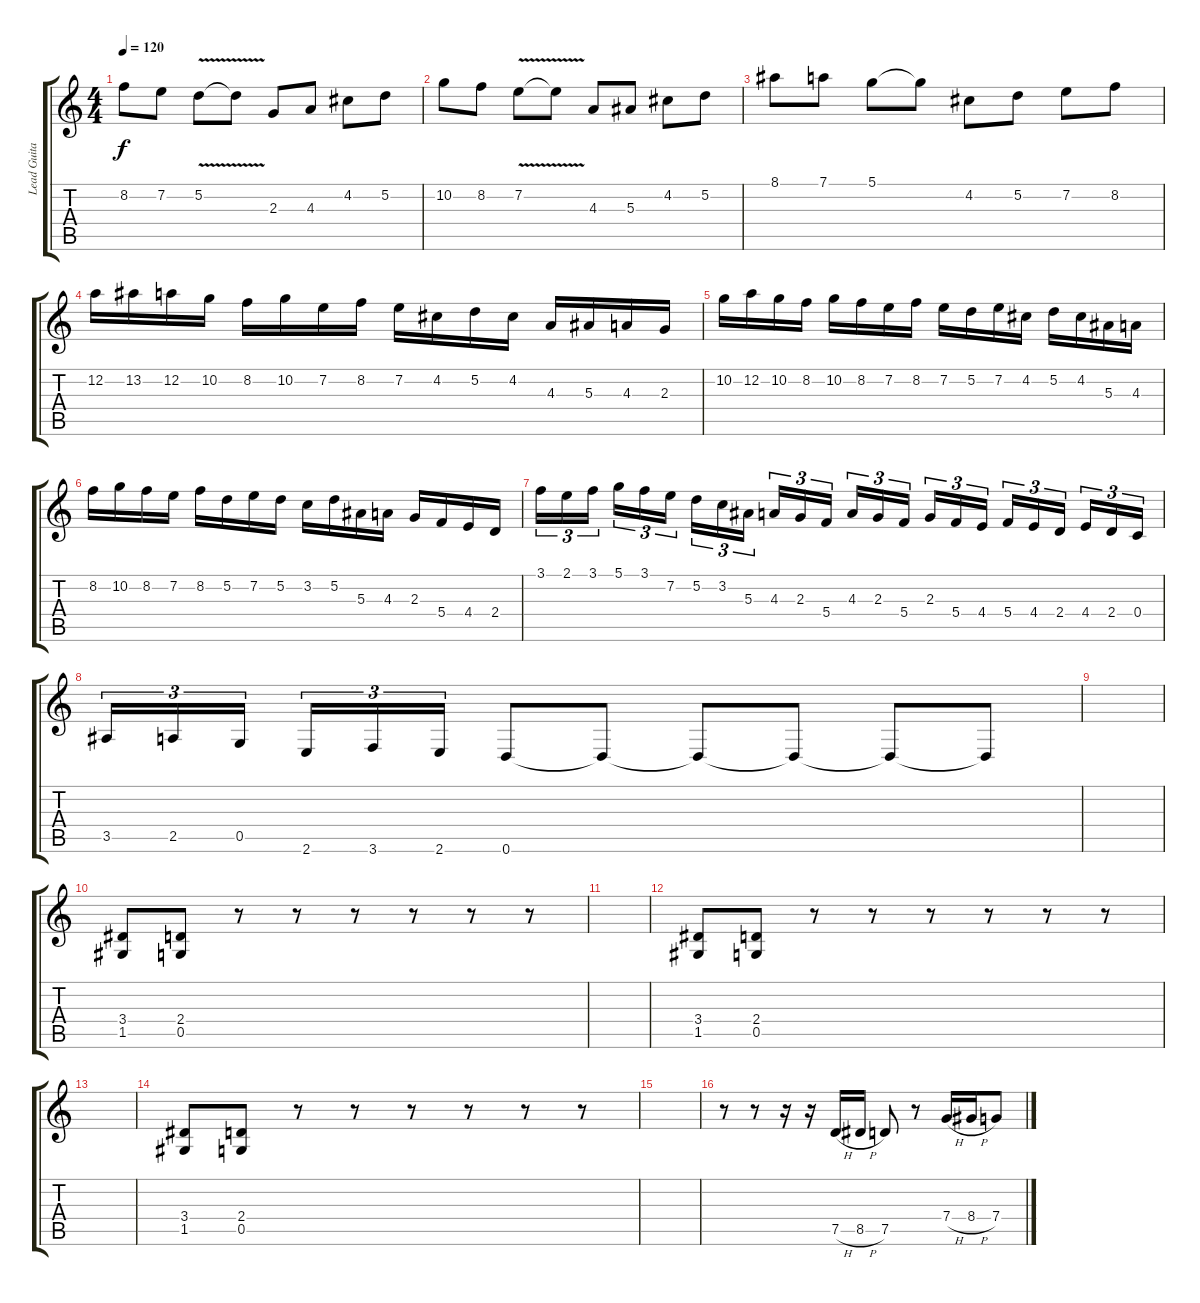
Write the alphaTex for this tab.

\track ("Lead Guitar" "Lead Guita") {instrument distortionguitar}
\staff {score tabs}
\tuning (D4 A3 F3 C3 G2 D2) {hide}
\ts (4 4)
\tempo 120
\clef g2
\ks c
8.2.8{dy f} 7.2.8 5.2{v}.8 5.2{t}.8 2.3.8 4.3.8 4.2.8 5.2.8 |
10.2.8 8.2.8 7.2{v}.8 7.2{t}.8 4.3.8 5.3.8 4.2.8 5.2.8 |
8.1.8 7.1.8 5.1.8 5.1{t}.8 4.2.8 5.2.8 7.2.8 8.2.8 |
12.2.16 13.2.16 12.2.16 10.2.16 8.2.16 10.2.16 7.2.16 8.2.16 7.2.16 4.2.16 5.2.16 4.2.16 4.3.16 5.3.16 4.3.16 2.3.16 |
10.2.16 12.2.16 10.2.16 8.2.16 10.2.16 8.2.16 7.2.16 8.2.16 7.2.16 5.2.16 7.2.16 4.2.16 5.2.16 4.2.16 5.3.16 4.3.16 |
8.2.16 10.2.16 8.2.16 7.2.16 8.2.16 5.2.16 7.2.16 5.2.16 3.2.16 5.2.16 5.3.16 4.3.16 2.3.16 5.4.16 4.4.16 2.4.16 |
3.1.16{tu (3 2)} 2.1.16{tu (3 2)} 3.1.16{tu (3 2)} 5.1.16{tu (3 2)} 3.1.16{tu (3 2)} 7.2.16{tu (3 2)} 5.2.16{tu (3 2)} 3.2.16{tu (3 2)} 5.3.16{tu (3 2)} 4.3.16{tu (3 2)} 2.3.16{tu (3 2)} 5.4.16{tu (3 2)} 4.3.16{tu (3 2)} 2.3.16{tu (3 2)} 5.4.16{tu (3 2)} 2.3.16{tu (3 2)} 5.4.16{tu (3 2)} 4.4.16{tu (3 2)} 5.4.16{tu (3 2)} 4.4.16{tu (3 2)} 2.4.16{tu (3 2)} 4.4.16{tu (3 2)} 2.4.16{tu (3 2)} 0.4.16{tu (3 2)} |
3.5.16{tu (3 2)} 2.5.16{tu (3 2)} 0.5.16{tu (3 2)} 2.6.16{tu (3 2)} 3.6.16{tu (3 2)} 2.6.16{tu (3 2)} 0.6.8 0.6{t}.8 0.6{t}.8 0.6{t}.8 0.6{t}.8 0.6{t}.8 |
|
(3.4 1.5).8{balance 8} (2.4 0.5).8 r.8 r.8 r.8 r.8 r.8 r.8 |
|
(3.4 1.5).8 (2.4 0.5).8 r.8 r.8 r.8 r.8 r.8 r.8 |
|
(3.4 1.5).8 (2.4 0.5).8 r.8 r.8 r.8 r.8 r.8 r.8 |
|
r.8 r.8 r.16 r.16 7.5{h}.16 8.5{h}.16 7.5.8 r.8 7.4{h}.16 8.4{h}.16 7.4.8
